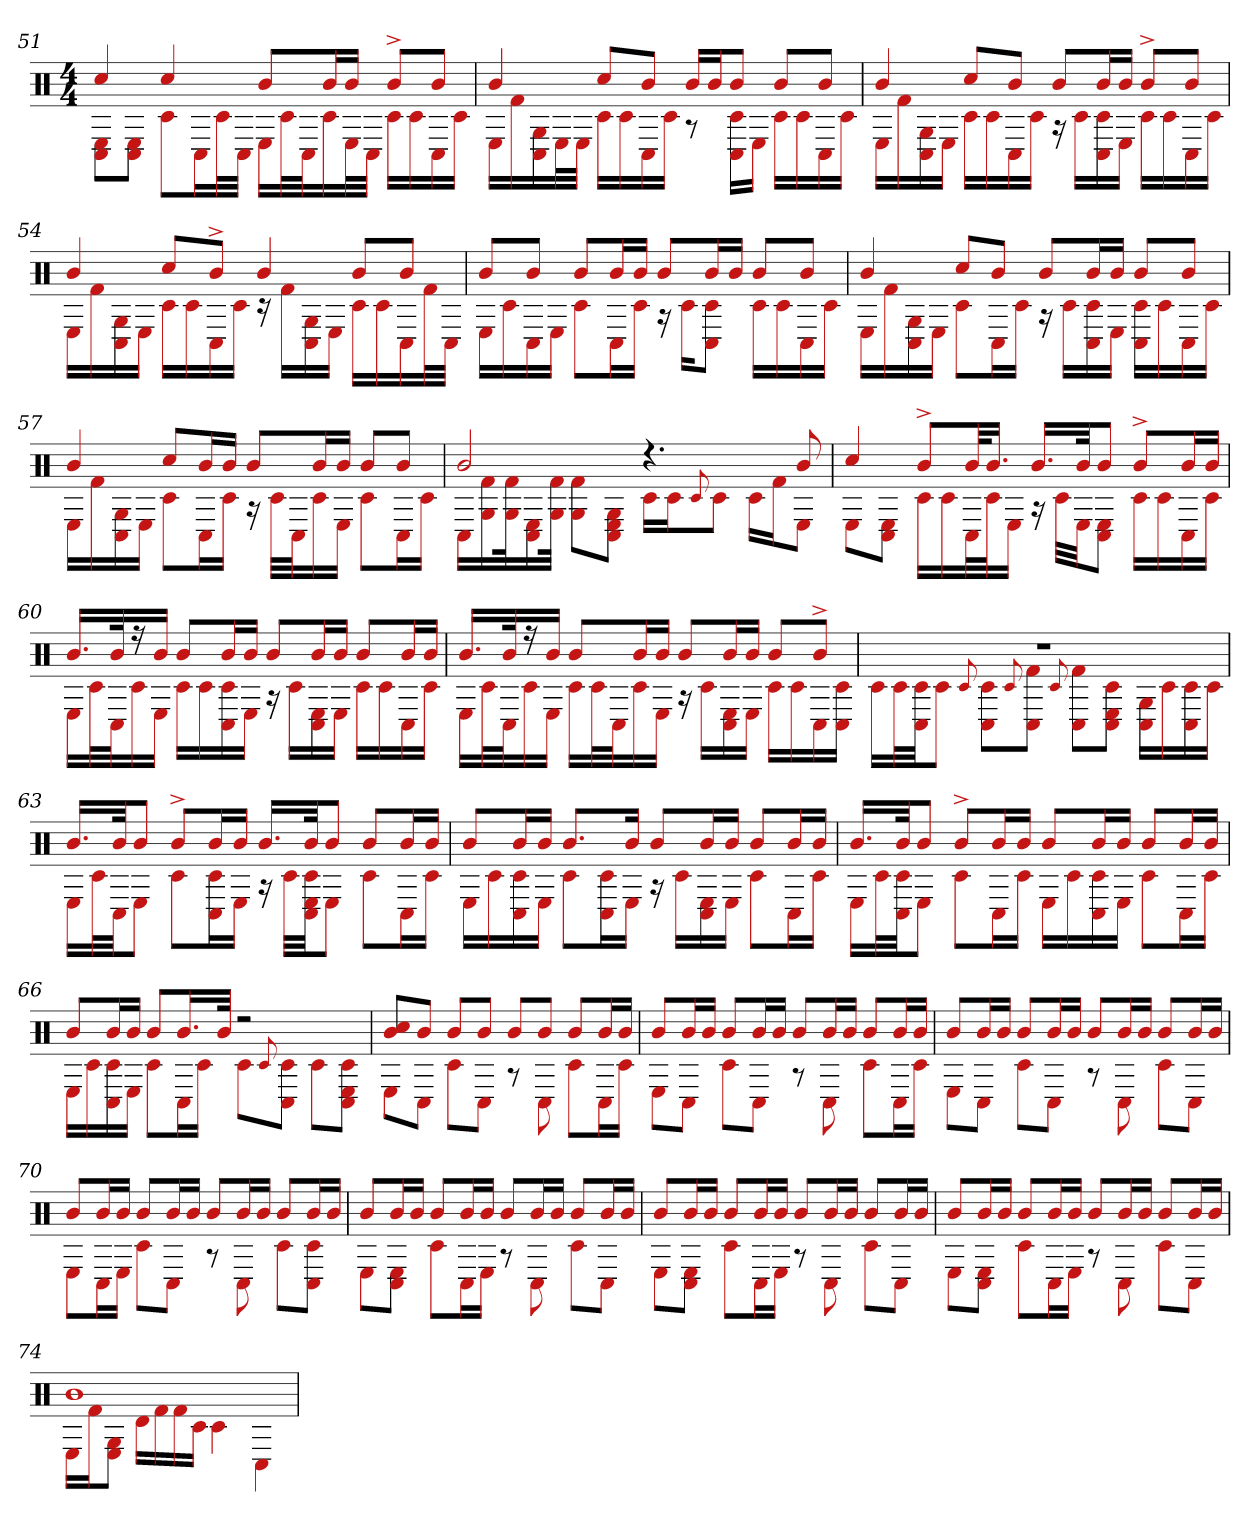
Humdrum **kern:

**kern
*part1
*staff1
*clefX
*k[]
*M4/4
=51
*^
4cc#	8C# 8EL
.	8C# 8EJ
4cc#	8c#L
.	16C#L
.	32c#L
.	32C#JJJ
8bL	16ELL
.	32c#L
.	32C#J
16bL	16c#
16bJJ	32EL
.	32C#JJJ
8b^L	16c#LL
.	16c#
8bJ	16C#
.	16c#JJ
=52	=52
4b	16ELL
.	16f#
.	16C# 16G
.	32EL
.	32EJJJ
8cc#L	16c#LL
.	16c#
8bJ	16C#
.	16c#JJ
16bLL	8r
16bJ	.
8bJ	16C# 16c#LL
.	16EJJ
8bL	16c#LL
.	16c#
8bJ	16C#
.	16c#JJ
=53	=53
4b	16ELL
.	16f#
.	16C# 16G
.	16EJJ
8cc#L	16c#LL
.	16c#
8bJ	16C#
.	16c#JJ
8bL	16r
.	16c#LL
16bL	16C# 16c#
16bJJ	16EJJ
8b^L	16c#LL
.	16c#
8bJ	16C#
.	16c#JJ
=54	=54
4b	16ELL
.	16f#
.	16C# 16G
.	16EJJ
8cc#L	16c#LL
.	16c#
8b^J	16C#
.	16c#JJ
4b	16r
.	16f#LL
.	16C# 16G
.	16EJJ
8bL	16c#LL
.	16c#
8bJ	16C#
.	32f#L
.	32C#JJJ
=55	=55
8bL	16ELL
.	16c#
8bJ	16C#
.	16EJJ
8bL	8c#L
16bL	16C#L
16bJJ	16c#JJ
8bL	16r
.	16c#KL
16bL	8C# 8c#J
16bJJ	.
8bL	16c#LL
.	16c#
8bJ	16C#
.	16c#JJ
=56	=56
4b	16ELL
.	16f#
.	16C# 16G
.	16EJJ
8cc#L	8c#L
8bJ	16C#L
.	16c#JJ
8bL	16r
.	16c#LL
16bL	16C# 16c#
16bJJ	16EJJ
8bL	16C# 16c#LL
.	16c#
8bJ	16C#
.	16c#JJ
=57	=57
4b	16ELL
.	16f#
.	16C# 16G
.	16EJJ
8cc#L	8c#L
16bL	16C#L
16bJJ	16c#JJ
8bL	16r
.	32c#LLL
.	32C#J
16bL	16c#
16bJJ	16EJJ
8bL	8c#L
8bJ	16C#L
.	16c#JJ
=58	=58
2b	16C#LL
.	16f# 16G
.	32G 32f#k
.	16C# 16E
.	32G 32f#JJk
.	8G 8f#L
.	8E 8C# 8GJ
4.r	16c#LL
.	16c#J
.	8qqc#
.	8c#J
.	16c#LL
.	16f#J
8b	8EJ
=59	=59
4cc#	8EL
.	8C# 8EJ
8b^L	16c#LL
.	16c#
32bkL	32C#L
16.bJJ	32c#J
.	16EJJ
16.bLL	16r
.	32c#LLL
32bJk	32EJJ
8bJ	8C# 8EJ
8b^L	16c#LL
.	16c#
16bL	16C#
16bJJ	16c#JJ
=60	=60
16.bLL	16ELL
.	32c#L
32bk	32C#J
16r	16c#
16bJJ	16EJJ
8bL	16c#LL
.	16c#
16bL	16C# 16c#
16bJJ	16EJJ
8bL	16r
.	16c#LL
16bL	16E 16C#
16bJJ	16EJJ
8bL	16c#LL
.	16c#
16bL	16C#
16bJJ	16c#JJ
=61	=61
16.bLL	16ELL
.	32c#L
32bk	32C#J
16r	16c#
16bJJ	16EJJ
8bL	16c#LL
.	32c#L
.	32C#J
16bL	16c#
16bJJ	16EJJ
8bL	16r
.	16c#LL
16bL	16E 16C#
16bJJ	16EJJ
8bL	16c#LL
.	16c#
8b^J	16C#
.	16c# 16C#JJ
=62	=62
1r	16c#LL
.	32c#L
.	32C# 32c#JJ
.	8c#J
.	8qqc#
.	8C# 8c#L
.	8qqc#
.	8C# 8f#J
.	8qqc#
.	8C# 8f#L
.	8c# 8C# 8EJ
.	16G 16C#LL
.	16c#
.	16C# 16c#
.	16c#JJ
=63	=63
16.bLL	16ELL
.	32c#L
32bJk	32C#JJ
8bJ	8EJ
8b^L	8c#L
16bL	16C# 16c#L
16bJJ	16EJJ
16.bLL	16r
.	32c#LLL
32bJk	32E 32c# 32C#JJ
8bJ	8EJ
8bL	8c#L
16bL	16C#L
16bJJ	16c#JJ
=64	=64
8bL	16ELL
.	16c#
16bL	16C# 16c#
16bJJ	16EJJ
8.bL	8c#L
.	16c# 16C#L
16bJk	16EJJ
8bL	16r
.	16c#LL
16bL	16E 16C#
16bJJ	16EJJ
8bL	8c#L
16bL	16C#L
16bJJ	16c#JJ
=65	=65
16.bLL	16ELL
.	32c#L
32bJk	32C# 32c#JJ
8bJ	8EJ
8b^L	8c#L
16bL	16C#L
16bJJ	16c#JJ
8bL	16ELL
.	16c#
16bL	16C# 16c#
16bJJ	16EJJ
8bL	8c#L
16bL	16C#L
16bJJ	16c#JJ
=66	=66
8bL	16ELL
.	16c#
16bL	16C# 16c#
16bJJ	16EJJ
8bL	8c#L
16.bL	16C#L
.	16c#JJ
32bJJk	.
2r	8c#L
.	8qqc#
.	8C# 8c#J
.	8c#L
.	8C# 8c# 8EJ
=67	=67
8b 8cc#L	8EL
8bJ	8C#J
8bL	8c#L
8bJ	8C#J
8bL	8r
8bJ	8C#
8bL	8c#L
16bL	16C#L
16bJJ	16c#JJ
=68	=68
8bL	8EL
16bL	8C#J
16bJJ	.
8bL	8c#L
16bL	8C#J
16bJJ	.
8bL	8r
16bL	8C#
16bJJ	.
8bL	8c#L
16bL	16C#L
16bJJ	16c#JJ
=69	=69
8bL	8EL
16bL	8C#J
16bJJ	.
8bL	8c#L
16bL	8C#J
16bJJ	.
8bL	8r
16bL	8C#
16bJJ	.
8bL	8c#L
16bL	8C#J
16bJJ	.
=70	=70
8bL	8EL
16bL	16C#L
16bJJ	16EJJ
8bL	8c#L
16bL	8C#J
16bJJ	.
8bL	8r
16bL	8C#
16bJJ	.
8bL	8c#L
16bL	8c# 8C#J
16bJJ	.
=71	=71
8bL	8EL
16bL	8C# 8EJ
16bJJ	.
8bL	8c#L
16bL	16C#L
16bJJ	16EJJ
8bL	8r
16bL	8C#
16bJJ	.
8bL	8c#L
16bL	8C#J
16bJJ	.
=72	=72
8bL	8EL
16bL	8C# 8EJ
16bJJ	.
8bL	8c#L
16bL	16C#L
16bJJ	16EJJ
8bL	8r
16bL	8C#
16bJJ	.
8bL	8c#L
16bL	8C#J
16bJJ	.
=73	=73
8bL	8EL
16bL	8C# 8EJ
16bJJ	.
8bL	8c#L
16bL	16C#L
16bJJ	16EJJ
8bL	8r
16bL	8C#
16bJJ	.
8bL	8c#L
16bL	8C#J
16bJJ	.
=74	=74
1b	16ELL
.	16f#J
.	8G 8EJ
.	16dLL
.	16f#
.	16f#
.	16c#JJ
.	4c#
.	4C#
*v	*v
=
*-
